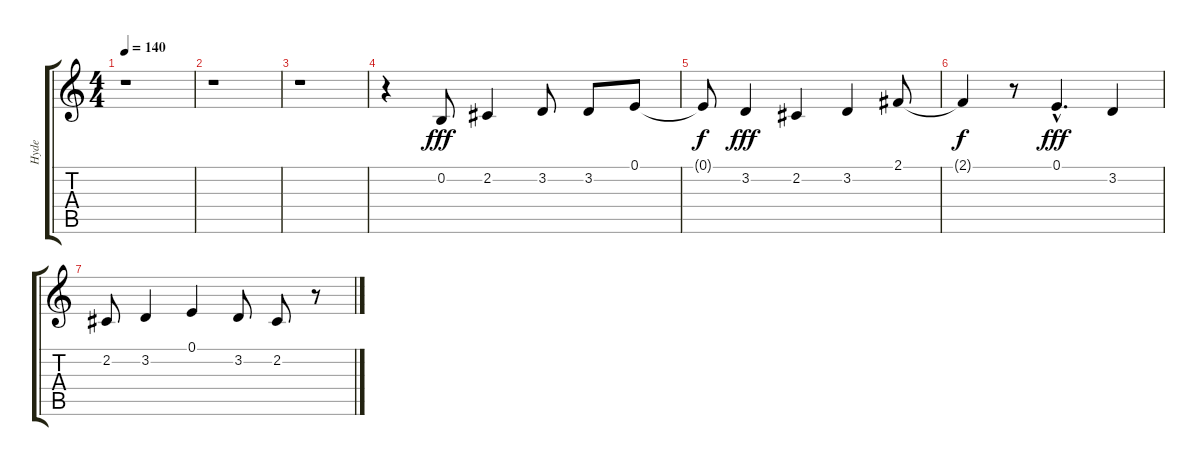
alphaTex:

\track ("Hyde" "Hyde") {instrument flute}
\staff {score tabs}
\tuning (E4 B3 G3 D3 A2 E2) {hide}
\ts (4 4)
\tempo 140
\clef g2
\ks c
r.1{dy fff} |
r.1 |
r.1 |
r.4 0.2.8 2.2.4 3.2.8 3.2.8 0.1.8 |
0.1{t}.8{dy f} 3.2.4{dy fff} 2.2.4 3.2.4 2.1.8 |
2.1{t}.4{dy f} r.8 0.1{hac}.4{d dy fff} 3.2.4 |
2.2.8 3.2.4 0.1.4 3.2.8 2.2.8 r.8
